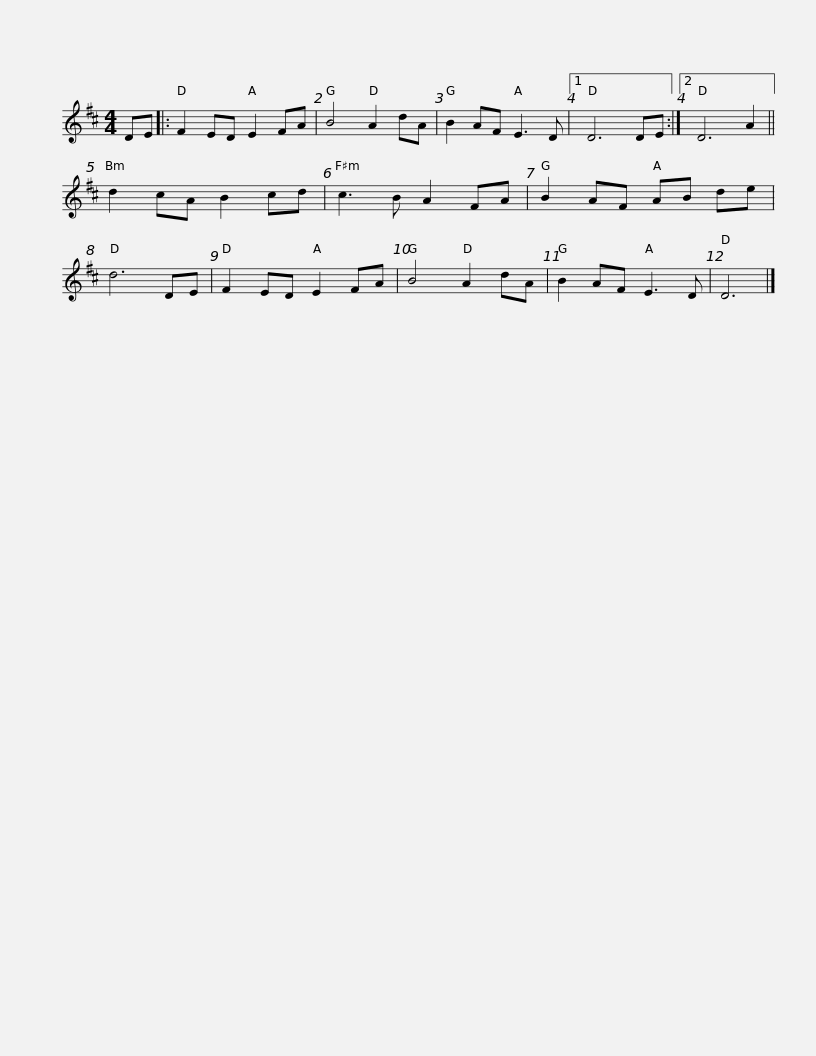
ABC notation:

X:1
L:1/8
M:4/4
I:linebreak $
K:D
V:1 treble
V:1
 DE |: F2 ED E2 FA | B4 A2 dA | B2 AF E3 D |1 D6 DE :|2 %5
 D6 A2 ||$ d2 cA B2 cd | c3 B A2 FA | B2 AF AB de | d6 DE |$ %10
 F2 ED E2 FA | B4 A2 dA | B2 AF E3 D | D6 |] %14
